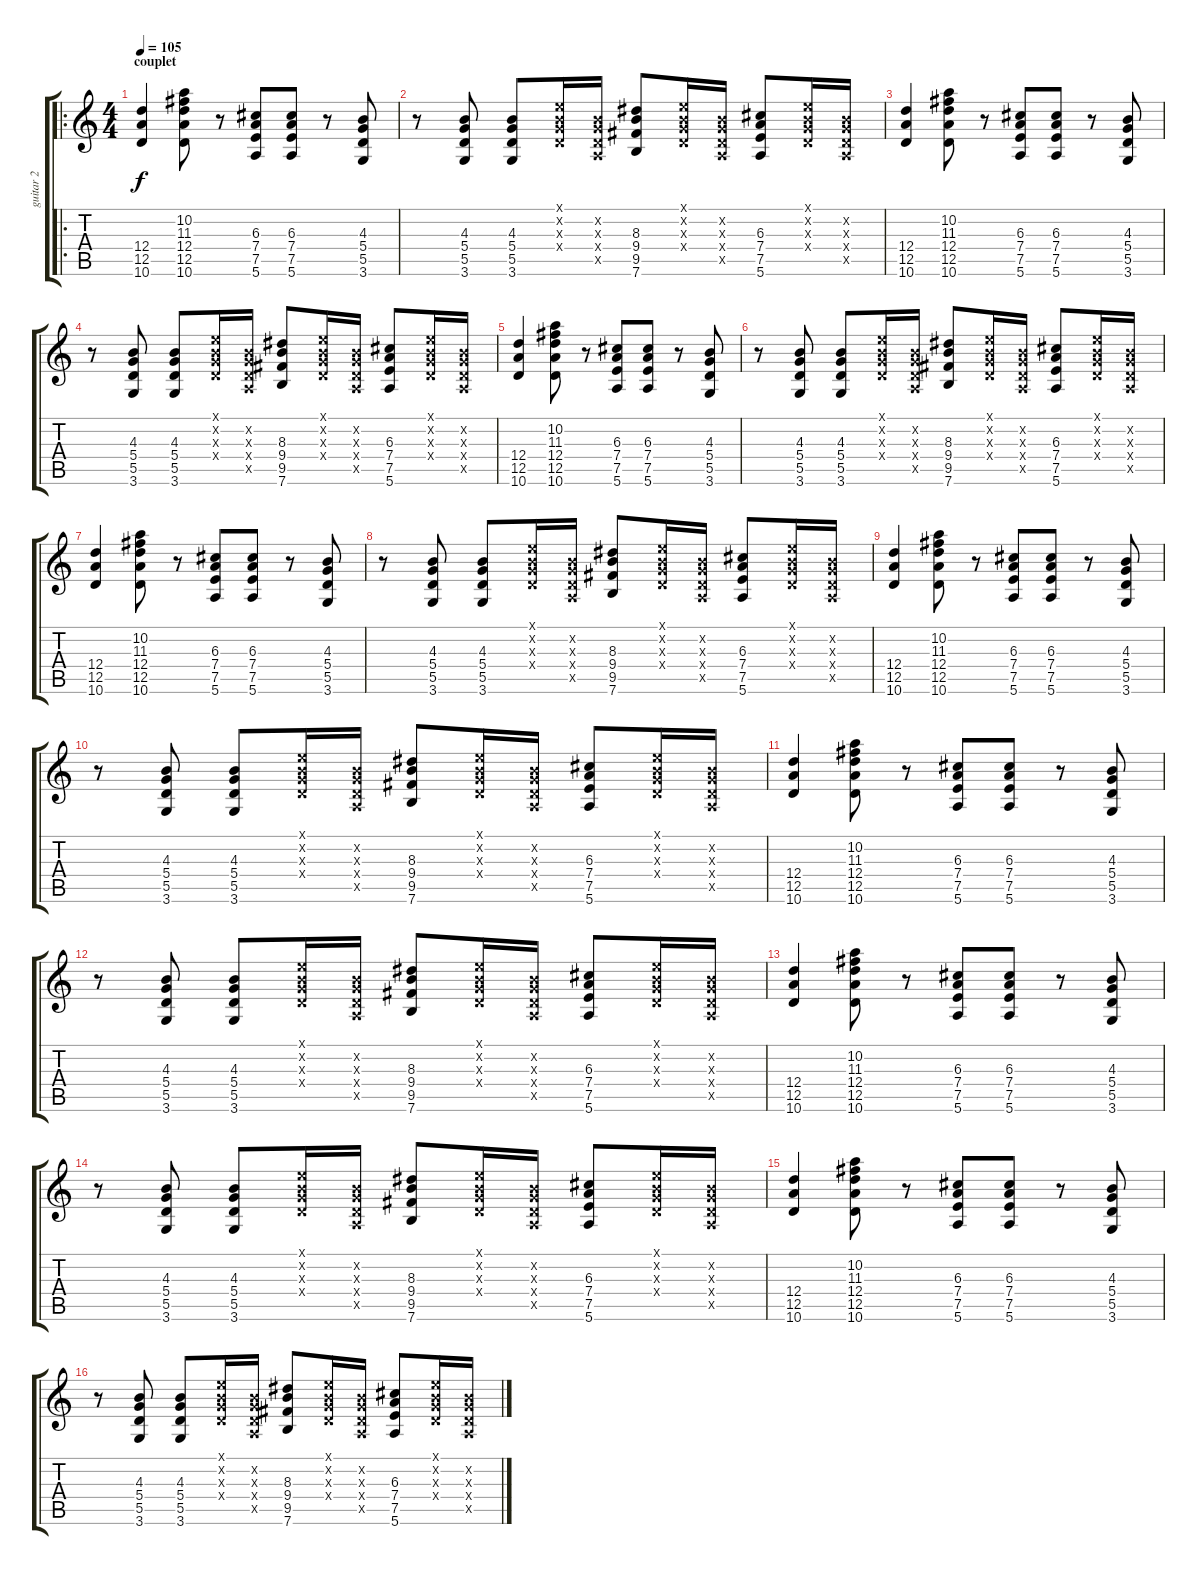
\track ("guitar 2" "guitar 2") {instrument electricguitarjazz}
\staff {score tabs}
\tuning (E4 B3 G3 D3 A2 E2) {hide}
\ro
\ts (4 4)
\section ("" "couplet")
\tempo 105
\clef g2
\ks c
(12.4 12.5 10.6).4{dy f instrument electricguitarjazz} (10.2 11.3 12.4 12.5 10.6).8 r.8 (6.3 7.4 7.5 5.6).8 (6.3 7.4 7.5 5.6).8 r.8 (4.3 5.4 5.5 3.6).8 |
r.8 (4.3 5.4 5.5 3.6).8 (4.3 5.4 5.5 3.6).8 (0.1{x} 0.2{x} 0.3{x} 0.4{x}).16 (0.2{x} 0.3{x} 0.4{x} 0.5{x}).16 (8.3 9.4 9.5 7.6).8 (0.1{x} 0.2{x} 0.3{x} 0.4{x}).16 (0.2{x} 0.3{x} 0.4{x} 0.5{x}).16 (6.3 7.4 7.5 5.6).8 (0.1{x} 0.2{x} 0.3{x} 0.4{x}).16 (0.2{x} 0.3{x} 0.4{x} 0.5{x}).16 |
(12.4 12.5 10.6).4 (10.2 11.3 12.4 12.5 10.6).8 r.8 (6.3 7.4 7.5 5.6).8 (6.3 7.4 7.5 5.6).8 r.8 (4.3 5.4 5.5 3.6).8 |
r.8 (4.3 5.4 5.5 3.6).8 (4.3 5.4 5.5 3.6).8 (0.1{x} 0.2{x} 0.3{x} 0.4{x}).16 (0.2{x} 0.3{x} 0.4{x} 0.5{x}).16 (8.3 9.4 9.5 7.6).8 (0.1{x} 0.2{x} 0.3{x} 0.4{x}).16 (0.2{x} 0.3{x} 0.4{x} 0.5{x}).16 (6.3 7.4 7.5 5.6).8 (0.1{x} 0.2{x} 0.3{x} 0.4{x}).16 (0.2{x} 0.3{x} 0.4{x} 0.5{x}).16 |
(12.4 12.5 10.6).4 (10.2 11.3 12.4 12.5 10.6).8 r.8 (6.3 7.4 7.5 5.6).8 (6.3 7.4 7.5 5.6).8 r.8 (4.3 5.4 5.5 3.6).8 |
r.8 (4.3 5.4 5.5 3.6).8 (4.3 5.4 5.5 3.6).8 (0.1{x} 0.2{x} 0.3{x} 0.4{x}).16 (0.2{x} 0.3{x} 0.4{x} 0.5{x}).16 (8.3 9.4 9.5 7.6).8 (0.1{x} 0.2{x} 0.3{x} 0.4{x}).16 (0.2{x} 0.3{x} 0.4{x} 0.5{x}).16 (6.3 7.4 7.5 5.6).8 (0.1{x} 0.2{x} 0.3{x} 0.4{x}).16 (0.2{x} 0.3{x} 0.4{x} 0.5{x}).16 |
(12.4 12.5 10.6).4 (10.2 11.3 12.4 12.5 10.6).8 r.8 (6.3 7.4 7.5 5.6).8 (6.3 7.4 7.5 5.6).8 r.8 (4.3 5.4 5.5 3.6).8 |
r.8 (4.3 5.4 5.5 3.6).8 (4.3 5.4 5.5 3.6).8 (0.1{x} 0.2{x} 0.3{x} 0.4{x}).16 (0.2{x} 0.3{x} 0.4{x} 0.5{x}).16 (8.3 9.4 9.5 7.6).8 (0.1{x} 0.2{x} 0.3{x} 0.4{x}).16 (0.2{x} 0.3{x} 0.4{x} 0.5{x}).16 (6.3 7.4 7.5 5.6).8 (0.1{x} 0.2{x} 0.3{x} 0.4{x}).16 (0.2{x} 0.3{x} 0.4{x} 0.5{x}).16 |
(12.4 12.5 10.6).4 (10.2 11.3 12.4 12.5 10.6).8 r.8 (6.3 7.4 7.5 5.6).8 (6.3 7.4 7.5 5.6).8 r.8 (4.3 5.4 5.5 3.6).8 |
r.8 (4.3 5.4 5.5 3.6).8 (4.3 5.4 5.5 3.6).8 (0.1{x} 0.2{x} 0.3{x} 0.4{x}).16 (0.2{x} 0.3{x} 0.4{x} 0.5{x}).16 (8.3 9.4 9.5 7.6).8 (0.1{x} 0.2{x} 0.3{x} 0.4{x}).16 (0.2{x} 0.3{x} 0.4{x} 0.5{x}).16 (6.3 7.4 7.5 5.6).8 (0.1{x} 0.2{x} 0.3{x} 0.4{x}).16 (0.2{x} 0.3{x} 0.4{x} 0.5{x}).16 |
(12.4 12.5 10.6).4 (10.2 11.3 12.4 12.5 10.6).8 r.8 (6.3 7.4 7.5 5.6).8 (6.3 7.4 7.5 5.6).8 r.8 (4.3 5.4 5.5 3.6).8 |
r.8 (4.3 5.4 5.5 3.6).8 (4.3 5.4 5.5 3.6).8 (0.1{x} 0.2{x} 0.3{x} 0.4{x}).16 (0.2{x} 0.3{x} 0.4{x} 0.5{x}).16 (8.3 9.4 9.5 7.6).8 (0.1{x} 0.2{x} 0.3{x} 0.4{x}).16 (0.2{x} 0.3{x} 0.4{x} 0.5{x}).16 (6.3 7.4 7.5 5.6).8 (0.1{x} 0.2{x} 0.3{x} 0.4{x}).16 (0.2{x} 0.3{x} 0.4{x} 0.5{x}).16 |
(12.4 12.5 10.6).4 (10.2 11.3 12.4 12.5 10.6).8 r.8 (6.3 7.4 7.5 5.6).8 (6.3 7.4 7.5 5.6).8 r.8 (4.3 5.4 5.5 3.6).8 |
r.8 (4.3 5.4 5.5 3.6).8 (4.3 5.4 5.5 3.6).8 (0.1{x} 0.2{x} 0.3{x} 0.4{x}).16 (0.2{x} 0.3{x} 0.4{x} 0.5{x}).16 (8.3 9.4 9.5 7.6).8 (0.1{x} 0.2{x} 0.3{x} 0.4{x}).16 (0.2{x} 0.3{x} 0.4{x} 0.5{x}).16 (6.3 7.4 7.5 5.6).8 (0.1{x} 0.2{x} 0.3{x} 0.4{x}).16 (0.2{x} 0.3{x} 0.4{x} 0.5{x}).16 |
(12.4 12.5 10.6).4 (10.2 11.3 12.4 12.5 10.6).8 r.8 (6.3 7.4 7.5 5.6).8 (6.3 7.4 7.5 5.6).8 r.8 (4.3 5.4 5.5 3.6).8 |
r.8 (4.3 5.4 5.5 3.6).8 (4.3 5.4 5.5 3.6).8 (0.1{x} 0.2{x} 0.3{x} 0.4{x}).16 (0.2{x} 0.3{x} 0.4{x} 0.5{x}).16 (8.3 9.4 9.5 7.6).8 (0.1{x} 0.2{x} 0.3{x} 0.4{x}).16 (0.2{x} 0.3{x} 0.4{x} 0.5{x}).16 (6.3 7.4 7.5 5.6).8 (0.1{x} 0.2{x} 0.3{x} 0.4{x}).16 (0.2{x} 0.3{x} 0.4{x} 0.5{x}).16
